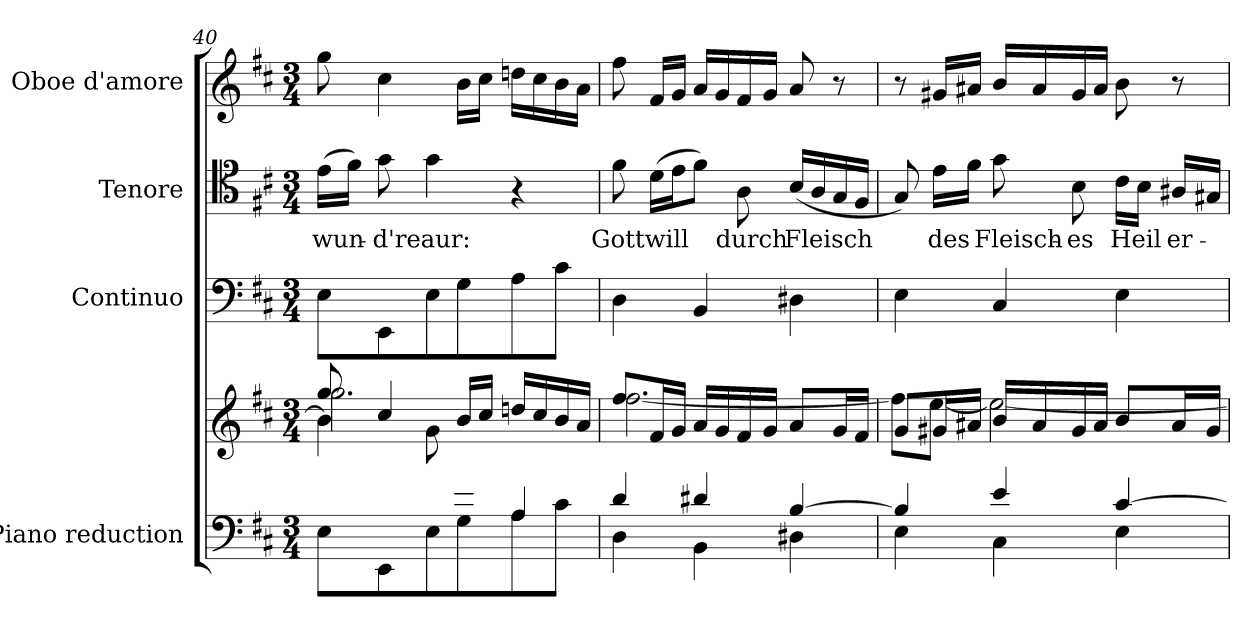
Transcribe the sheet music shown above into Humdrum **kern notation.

**kern	**kern	**kern	**kern	**text	**kern
*part4	*part4	*part3	*part2	*part2	*part1
*staff5	*staff4	*staff3	*staff2	*staff2	*staff1
*I"Piano reduction	*	*I"Continuo	*I"Tenore	*	*I"Oboe d'amore
*I'Pno	*	*	*	*	*I'Ob
!!LO:PB:g=z
*clefF4	*clefG2	*clefF4	*clefC4	*	*clefG2
*k[f#c#]	*k[f#c#]	*k[f#c#]	*k[f#c#]	*	*k[f#c#]
*M3/4	*M3/4	*M3/4	*M3/4	*	*M3/4
=40	=40	=40	=40	=40	=40
*^	*^	*	*	*	*
*	*	*	*^	*	*	*	*
!	!	!	!	!	!	!	!LO:LY:b	!
4.ryy	8E\L	8gg/	2.gg\	4b\]	8E\L	(>16e\LL	-wun-	8gg\
.	.	.	.	.	.	16f#\JJ)	.	.
!	!	!	!	!	!	!	!LO:LY:b	!
.	8EE\	4cc#/	.	.	8EE\	8g\	-d're	4cc#\
!	!	!	!	!	!	!	!LO:LY:b	!
.	8E\	.	.	8g\L	8E\	4g\	aur:	.
8e/J	8G\	16b/LL	.	4.ryy	8G\	.	.	16b\LL
.	.	16cc#/JJ	.	.	.	.	.	16cc#\JJ
4A/	8A\	16ddn/LL	.	.	8A\	4r	.	16ddn\LL
.	.	16cc#/	.	.	.	.	.	16cc#\
.	8c#\J	16b/	.	.	8c#\J	.	.	16b\
.	.	16a/JJ	.	.	.	.	.	16a\JJ
*	*	*	*v	*v	*	*	*	*
=41	=41	=41	=41	=41	=41	=41	=41
!	!	!	!	!	!	!LO:LY:b	!
4d/	4D\	8ff#/L	[2.ff#\	4D\	8f#\	Gott	8ff#\
!	!	!	!	!	!	!LO:LY:b	!
.	.	16f#/L	.	.	(>16d\LL	will	16f#/LL
.	.	16g/JJ	.	.	16e\J	.	16g/JJ
4d#X/	4BB\	16a/LL	.	4BB/	8f#\J)	.	16a/LL
.	.	16g/	.	.	.	.	16g/
!	!	!	!	!	!	!LO:LY:b	!
.	.	16f#/	.	.	8A\	durch	16f#/
.	.	16g/JJ	.	.	.	.	16g/JJ
!	!	!	!	!	!	!LO:LY:b	!
[4B/	4D#X\	8a/L	.	4D#X\	(<16B/LL	Fleisch	8a/
.	.	.	.	.	16A/	.	.
.	.	16g/L	.	.	16G/	.	8r
.	.	16f#/JJ	.	.	16F#/JJ	.	.
=42	=42	=42	=42	=42	=42	=42	=42
4B/]	4E\	8g/L	8ff#\L]	4E\	8G/)	.	8r
!	!	!	!	!	!	!LO:LY:b	!
.	.	16g#X/L	[8ee\J	.	16e\LL	des	16g#X/LL
.	.	16a#X/JJ	.	.	16f#\JJ	.	16a#X/JJ
!	!	!	!	!	!	!LO:LY:b	!
4e/	4C#\	16b/LL	2ee\_	4C#/	8g\	Fleisch-	16b/LL
.	.	16a#/	.	.	.	.	16a#/
!	!	!	!	!	!	!LO:LY:b	!
.	.	16g#/	.	.	8B\	-es	16g#/
.	.	16a#/JJ	.	.	.	.	16a#/JJ
!	!	!	!	!	!	!LO:LY:b	!
[4c#/	4E\	8b/L	.	4E\	16c#\LL	Heil	8b\
.	.	.	.	.	16B\JJ	.	.
!	!	!	!	!	!	!LO:LY:b	!
.	.	16a#/L	.	.	16A#X/LL	er-	8r
.	.	16g#/JJ	.	.	16G#X/JJ	.	.
*v	*v	*	*	*	*	*	*
*	*v	*v	*	*	*	*
=	=	=	=	=	=
*-	*-	*-	*-	*-	*-
